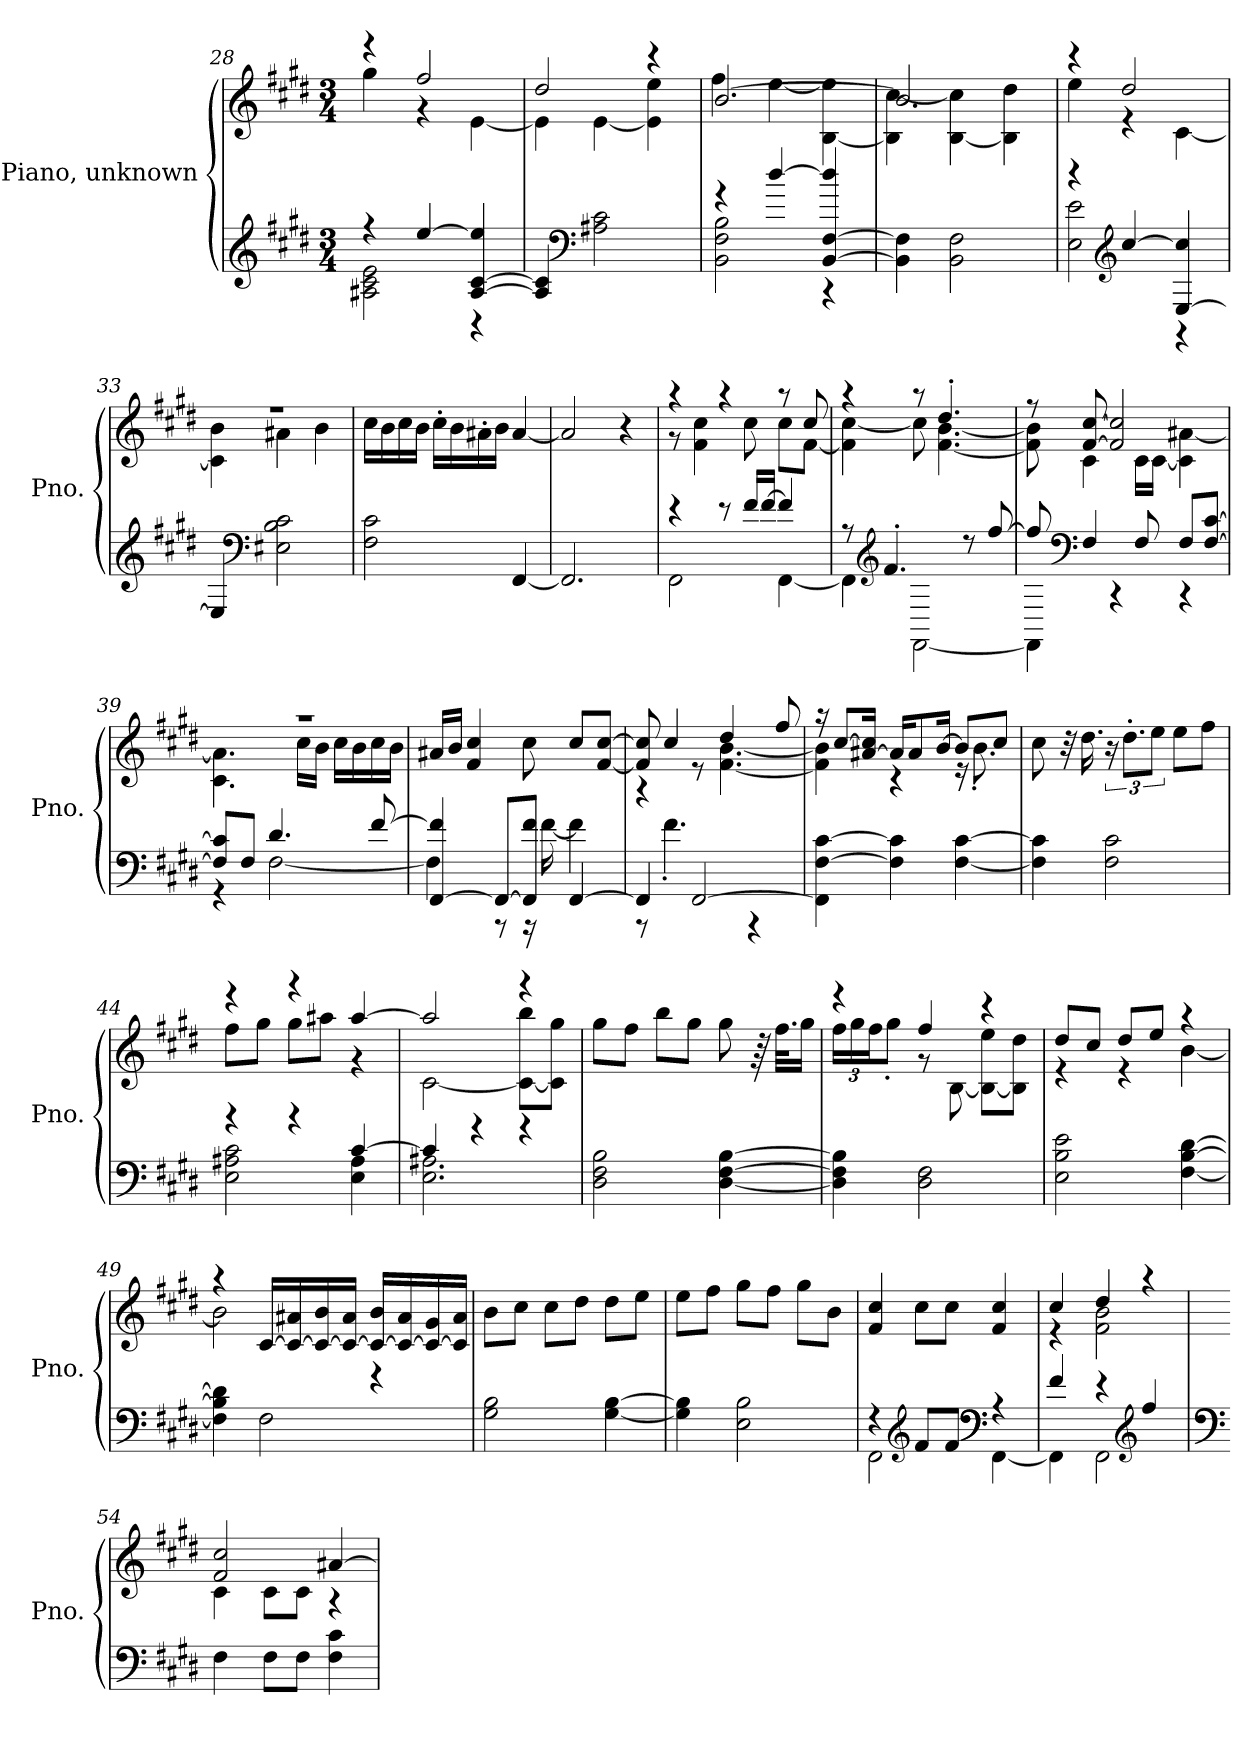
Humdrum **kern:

**kern	**kern
*part1	*part1
*staff2	*staff1
*I"Piano, unknown	*
*I'Pno.	*
*clefG2	*clefG2
*k[f#c#g#d#]	*k[f#c#g#d#]
*M3/4	*M3/4
=28	=28
*^	*^
4r	2A#X\ 2c#\ 2e\	4r	4gg#\
[4ee/	.	2ff#/	4r
[4A#/ [4c#/ 4ee/]	4r	.	[4e\
*v	*v	*	*
!!LO:LB:g=z	!!
=29	=29	=29
4A#/] 4c#/]	2dd#/	4e\]
*clefF4	*	*
2A#X\ 2c#\	.	[4e\
.	4r	4e\] 4ee\
=30	=30	=30
*^	*	*
4r	2BB\ 2F#\ 2B\	[2.b/	4ff#\
[4dd#/	.	.	[4ee\
[4BB/ [4F#/ 4dd#/]	4r	.	[4B\ 4ee\]
*v	*v	*	*
=31	=31	=31
4BB\] 4F#\]	2.b/]	4B\] [4cc#\
2BB\ 2F#\	.	[4B\ 4cc#\]
.	.	4B\] 4dd#\
=32	=32	=32
*^	*	*
4r	2E\ 2e\	4r	4ee\
*clefG2	*	*	*
[4cc#/	.	2dd#/	4r
[4E/ 4cc#/]	4r	.	[4c#\
*v	*v	*	*
=33	=33	=33
4E/]	2.r	4c#\] 4b\
*clefF4	*	*
2E#X\ 2B\ 2c#\	.	4a#X\
.	.	4b\
*	*v	*v
=34	=34
2F#\ 2c#\	16cc#\LL
.	16b\
.	16cc#\
.	16b\JJ
.	16cc#'\LL
.	16b\
.	16a#X'\
.	16b\JJ
[4FF#/	[4a#/
!!LO:PB:g=z
=35	=35
2.FF#/]	2a#/]
.	4r
=36	=36
*^	*^
4r	2FF#\	4r	8r
.	.	.	4f#\ 4cc#\
8r	.	4r	.
16f#/LL	.	.	8cc#\
[16f#/JJ	.	.	.
4f#/]	[4FF#\	8r	8cc#\L
.	.	8cc#/	[8f#\J
=37	=37	=37	=37
8r	4FF#\]	4r	4f#\] [4cc#\
*clefG2	*	*	*
4.f#'/	.	.	.
.	[2FF#\	8r	8cc#\]
.	.	4.dd#'/	[4.f#\ [4.b\
8r	.	.	.
[8ff#/	.	.	.
=38	=38	=38	=38
8ff#/]	4FF#\]	8r	8f#\] 8b\]
*clefF4	*	*	*
4F#/	.	[8f#/ [8cc#/	4c#\
.	4r	2f#/] 2cc#/]	.
8F#/	.	.	16c#\LL
.	.	.	[16c#\JJ
8F#/L	4r	.	4c#\] [4a#X\
[8F#/ [8c#/J	.	.	.
=39	=39	=39	=39
8F#/] 8c#/]L	4r	2.r	4.c#\ 4.a#\]
8F#/J	.	.	.
4.d#/	[2F#\	.	.
.	.	.	16cc#\LL
.	.	.	16b\JJ
.	.	.	16cc#\LL
.	.	.	16b\
[8f#/	.	.	16cc#\
.	.	.	16b\JJ
*	*	*v	*v
!!LO:LB:g=z
=40	=40	=40
[4FF#/ 4f#/]	4F#\]	16a#X/LL
.	.	16b/JJ
.	.	4f#/ 4cc#/
8FF#/L_	8r	.
8FF#/] 8f#/J	16r	8cc#\
.	[16f#\	.
[4FF#/	4f#\]	8cc#/L
.	.	[8f#/ [8cc#/J
=41	=41	=41
*	*	*^
4FF#/]	8r	8f#/] 8cc#/]	4r
.	4.f#'\	4cc#/	.
[2FF#/	.	.	8r
.	.	4dd#/	[4.f#\ [4.b\
.	4r	.	.
.	.	8ff#/	.
*v	*v	*	*
=42	=42	=42
4FF#\] [4F#\ [4c#\	16r	4f#\] 4b\]
.	[8cc#/L	.
.	[16a#X/ 16cc#/]Jk	.
4F#\] 4c#\]	16a#/KL]	4r
.	8a#/	.
.	[16b/Jk	.
[4F#\ [4c#\	8b/L]	16r
.	.	8.b'\
.	8cc#/J	.
*	*v	*v
=43	=43
4F#\] 4c#\]	8cc#\
.	32r
.	16.dd#\
2F#\ 2c#\	24r
.	12.dd#'\L
.	12ee\J
.	8ee\L
.	8ff#\J
!!LO:LB:g=z
=44	=44
*^	*^
4r	2E\ 2A#X\ 2c#\	4r	8ff#\L
.	.	.	8gg#\J
4r	.	4r	8gg#\L
.	.	.	8aa#X\J
[4c#/	4E\ 4A#\	[4aa#/	4r
=45	=45	=45	=45
4c#/]	2.E\ 2.A#X\	2aa#/]	[2c#\
4r	.	.	.
4r	.	4r	8c#\_ 8bb\L
.	.	.	8c#\] 8gg#\J
*v	*v	*	*
*	*v	*v
=46	=46
2D#\ 2F#\ 2B\	8gg#\L
.	8ff#\J
.	8bb\L
.	8gg#\J
[4D#\ [4F#\ [4B\	8gg#\
.	64r
.	32.ff#\KLL
.	16gg#\JJ
=47	=47
*	*^
*	*	*Xbrackettup
4D#\] 4F#\] 4B\]	4r	24ff#\LL
.	.	24gg#\
.	.	24ff#\J
.	.	8gg#'\J
2D#\ 2F#\	4ff#/	8r
.	.	[8B\
.	4r	8B\_ 8ee\L
.	.	8B\] 8dd#\J
=48	=48	=48
2E\ 2B\ 2e\	8dd#/L	4r
.	8cc#/J	.
.	8dd#/L	4r
.	8ee/J	.
[4F#\ [4B\ [4d#\	4r	[4b\
!!LO:LB:g=z	!!
=49	=49	=49
4F#\] 4B\] 4d#\]	4r	2b\]
2F#\	[16c#/LL	.
.	16c#/_ 16a#X/	.
.	16c#/_ 16b/	.
.	16c#/_ 16a#/JJ	.
.	16c#/_ 16b/LL	4r
.	16c#/_ 16a#/	.
.	16c#/_ 16g#/	.
.	16c#/] 16a#/JJ	.
*	*v	*v
=50	=50
2G#\ 2B\	8b\L
.	8cc#\J
.	8cc#\L
.	8dd#\J
[4G#\ [4B\	8dd#\L
.	8ee\J
=51	=51
4G#\] 4B\]	8ee\L
.	8ff#\J
2E\ 2B\	8gg#\L
.	8ff#\J
.	8gg#\L
.	8b\J
=52	=52
*^	*
4r	2FF#\	4f#/ 4cc#/
*clefG2	*	*
8f#/L	.	8cc#\L
8f#/J	.	8cc#\J
*clefF4	*	*
4r	[4FF#\	4f#/ 4cc#/
=53	=53	=53
*	*	*^
4f#/	4FF#\]	4cc#/	4r
4r	2FF#\	4dd#/	2f#\ 2b\
*clefG2	*	*	*
4ff#/	.	4r	.
*v	*v	*	*
!!LO:LB:g=z	!!
=54	=54	=54
*clefF4	*	*
4F#\	2f#/ 2cc#/	4c#\
8F#\L	.	8c#\L
8F#\J	.	8c#\J
4F#\ 4c#\	[4a#X/	4r
*	*v	*v
=	=
*-	*-
